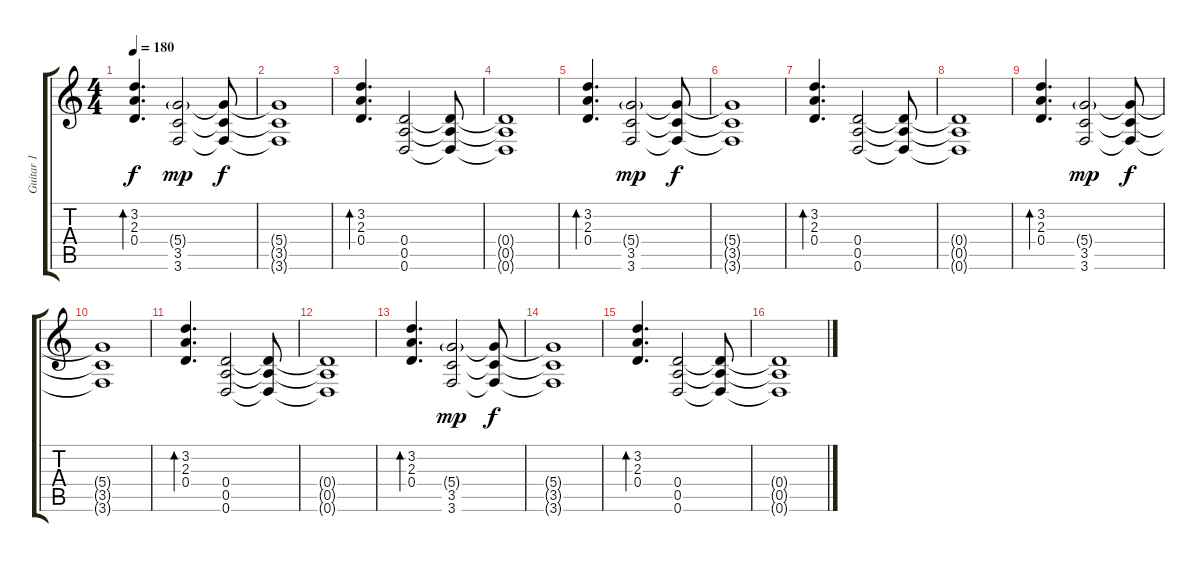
\track ("Guitar 1" "Guitar 1") {instrument overdrivenguitar}
\staff {score tabs}
\tuning (E4 B3 G3 D3 A2 D2) {hide}
\ts (4 4)
\tempo 180
\clef g2
\ks c
(3.2 2.3 0.4).4{d bd 240 dy f} (5.4{g} 3.5 3.6).2{dy mp} (5.4{t} 3.5{t} 3.6{t}).8{dy f} |
(5.4{t} 3.5{t} 3.6{t}).1 |
(3.2 2.3 0.4).4{d bd 240} (0.4 0.5 0.6).2 (0.4{t} 0.5{t} 0.6{t}).8 |
(0.4{t} 0.5{t} 0.6{t}).1 |
(3.2 2.3 0.4).4{d bd 240} (5.4{g} 3.5 3.6).2{dy mp} (5.4{t} 3.5{t} 3.6{t}).8{dy f} |
(5.4{t} 3.5{t} 3.6{t}).1 |
(3.2 2.3 0.4).4{d bd 240} (0.4 0.5 0.6).2 (0.4{t} 0.5{t} 0.6{t}).8 |
(0.4{t} 0.5{t} 0.6{t}).1 |
(3.2 2.3 0.4).4{d bd 240} (5.4{g} 3.5 3.6).2{dy mp} (5.4{t} 3.5{t} 3.6{t}).8{dy f} |
(5.4{t} 3.5{t} 3.6{t}).1 |
(3.2 2.3 0.4).4{d bd 240} (0.4 0.5 0.6).2 (0.4{t} 0.5{t} 0.6{t}).8 |
(0.4{t} 0.5{t} 0.6{t}).1 |
(3.2 2.3 0.4).4{d bd 240} (5.4{g} 3.5 3.6).2{dy mp} (5.4{t} 3.5{t} 3.6{t}).8{dy f} |
(5.4{t} 3.5{t} 3.6{t}).1 |
(3.2 2.3 0.4).4{d bd 240} (0.4 0.5 0.6).2 (0.4{t} 0.5{t} 0.6{t}).8 |
(0.4{t} 0.5{t} 0.6{t}).1
